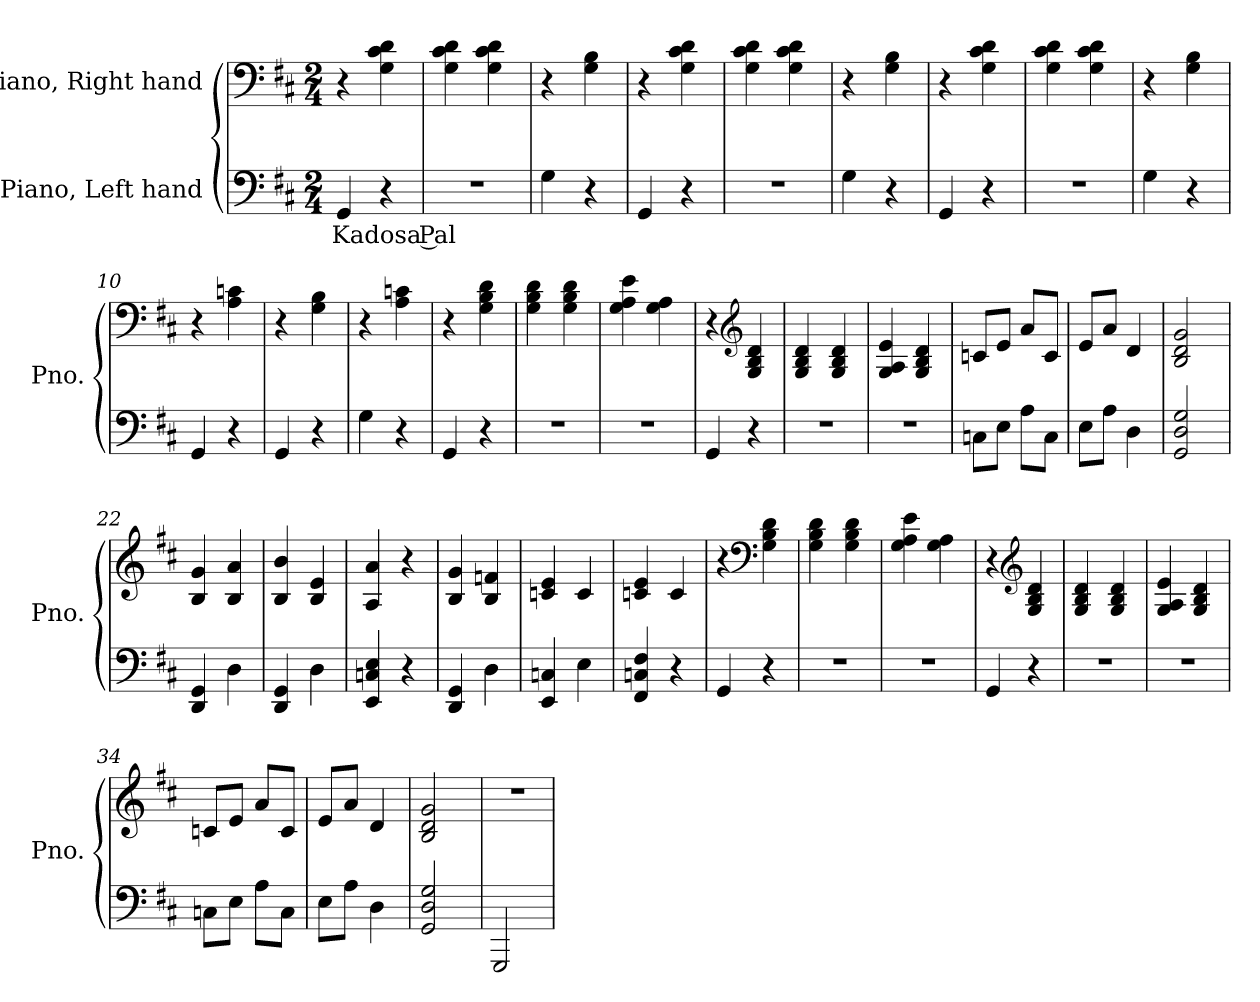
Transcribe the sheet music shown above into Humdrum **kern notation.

**kern	**text	**kern
*part2	*part2	*part1
*staff2	*staff2	*staff1
*I"Piano, Left hand	*	*I"Piano, Right hand
*I'Pno.	*	*I'Pno.
*clefF4	*	*clefF4
*k[f#c#]	*	*k[f#c#]
*M2/4	*	*M2/4
*MM120	*	*MM120
=1	=1	=1
!	!LO:LY:b	!
4GG/	Kadosa Pal	4r
4r	.	4G\ 4c#\ 4d\
=2	=2	=2
2r	.	4G\ 4c#\ 4d\
.	.	4G\ 4c#\ 4d\
=3	=3	=3
4G\	.	4r
4r	.	4G\ 4B\
=4	=4	=4
4GG/	.	4r
4r	.	4G\ 4c#\ 4d\
=5	=5	=5
2r	.	4G\ 4c#\ 4d\
.	.	4G\ 4c#\ 4d\
=6	=6	=6
4G\	.	4r
4r	.	4G\ 4B\
=7	=7	=7
4GG/	.	4r
4r	.	4G\ 4c#\ 4d\
=8	=8	=8
2r	.	4G\ 4c#\ 4d\
.	.	4G\ 4c#\ 4d\
!!LO:LB:g=z
=9	=9	=9
4G\	.	4r
4r	.	4G\ 4B\
=10	=10	=10
4GG/	.	4r
4r	.	4A\ 4cn\
=11	=11	=11
4GG/	.	4r
4r	.	4G\ 4B\
=12	=12	=12
4G\	.	4r
4r	.	4A\ 4cn\
=13	=13	=13
4GG/	.	4r
4r	.	4G\ 4B\ 4d\
=14	=14	=14
2r	.	4G\ 4B\ 4d\
.	.	4G\ 4B\ 4d\
=15	=15	=15
2r	.	4G\ 4A\ 4e\
.	.	4G\ 4A\
=16	=16	=16
4GG/	.	4r
*	*	*clefG2
4r	.	4G/ 4B/ 4d/
=17	=17	=17
2r	.	4G/ 4B/ 4d/
.	.	4G/ 4B/ 4d/
=18	=18	=18
2r	.	4G/ 4A/ 4e/
.	.	4G/ 4B/ 4d/
=19	=19	=19
8Cn\L	.	8cn/L
8E\J	.	8e/J
8A\L	.	8a/L
8C\J	.	8c/J
!!LO:LB:g=z
=20	=20	=20
8E\L	.	8e/L
8A\J	.	8a/J
4D\	.	4d/
=21	=21	=21
2GG/ 2D/ 2G/	.	2B/ 2d/ 2g/
=22	=22	=22
4DD/ 4GG/	.	4B/ 4g/
4D\	.	4B/ 4a/
=23	=23	=23
4DD/ 4GG/	.	4B/ 4b/
4D\	.	4B/ 4e/
=24	=24	=24
4EE/ 4Cn/ 4E/	.	4A/ 4a/
4r	.	4r
=25	=25	=25
4DD/ 4GG/	.	4B/ 4g/
4D\	.	4B/ 4fn/
=26	=26	=26
4EE/ 4Cn/	.	4cn/ 4e/
4E\	.	4c/
=27	=27	=27
4FF#/ 4Cn/ 4F#/	.	4cn/ 4e/
4r	.	4c/
=28	=28	=28
4GG/	.	4r
*	*	*clefF4
4r	.	4G\ 4B\ 4d\
=29	=29	=29
2r	.	4G\ 4B\ 4d\
.	.	4G\ 4B\ 4d\
=30	=30	=30
2r	.	4G\ 4A\ 4e\
.	.	4G\ 4A\
!!LO:LB:g=z
=31	=31	=31
4GG/	.	4r
*	*	*clefG2
4r	.	4G/ 4B/ 4d/
=32	=32	=32
2r	.	4G/ 4B/ 4d/
.	.	4G/ 4B/ 4d/
=33	=33	=33
2r	.	4G/ 4A/ 4e/
.	.	4G/ 4B/ 4d/
=34	=34	=34
8Cn\L	.	8cn/L
8E\J	.	8e/J
8A\L	.	8a/L
8C\J	.	8c/J
=35	=35	=35
8E\L	.	8e/L
8A\J	.	8a/J
4D\	.	4d/
=36	=36	=36
2GG/ 2D/ 2G/	.	2B/ 2d/ 2g/
=37	=37	=37
2GGG/	.	2r
=	=	=
*-	*-	*-
